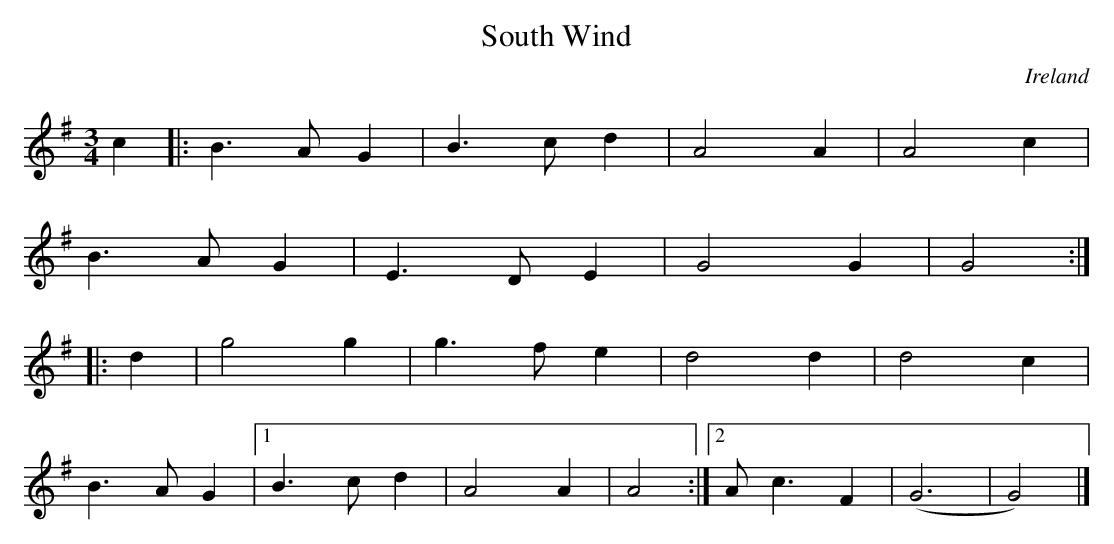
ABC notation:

X:1
T:South Wind
O:Ireland
M:3/4
L:1/8
K:G
c2|:B3 AG2|B3 cd2|A4A2|A4c2|
B3 AG2|E3 DE2|G4G2|G4:|
|:d2|g4g2|g3 fe2|d4d2|d4c2|
B3 AG2|1 B3 cd2|A4A2|A4:|2 Ac3F2|(G6|G4)|]
